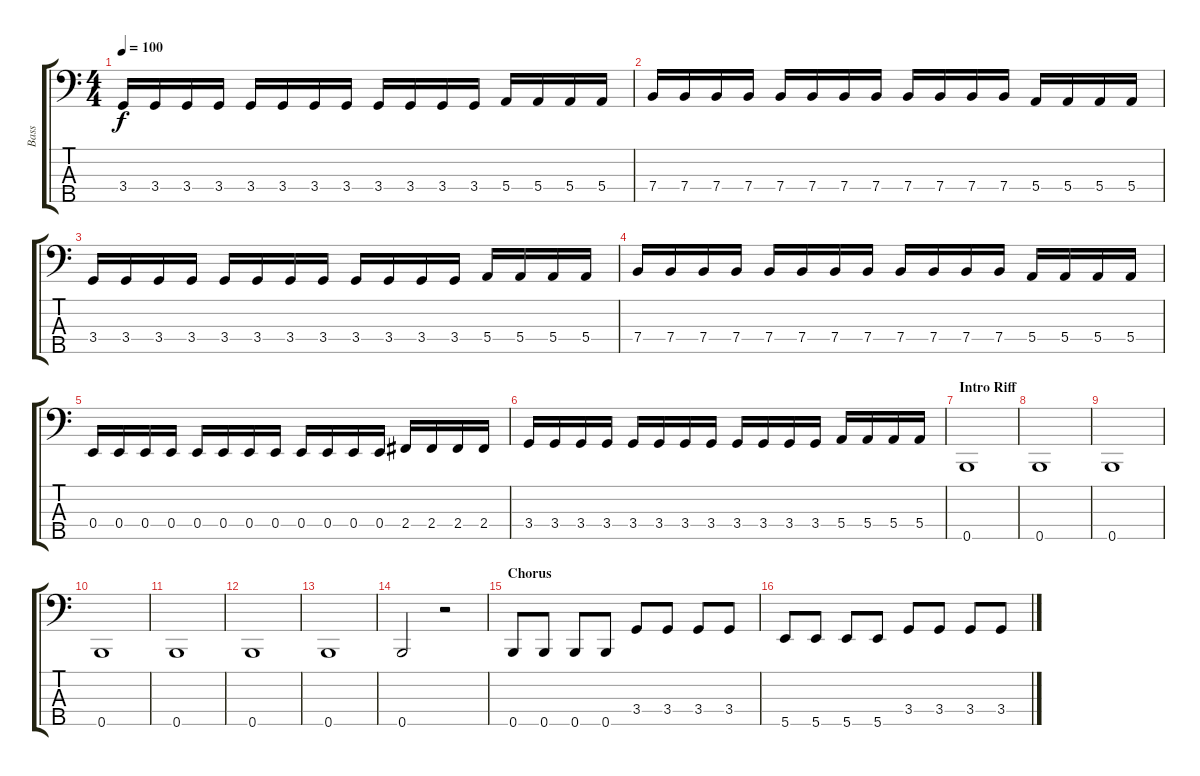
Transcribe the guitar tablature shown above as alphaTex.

\track ("Bass" "Bass") {instrument electricbasspick}
\staff {score tabs}
\tuning (G2 D2 A1 E1 B0) {hide}
\ts (4 4)
\tempo 100
\clef f4
\ks c
3.4.16{dy f} 3.4.16 3.4.16 3.4.16 3.4.16 3.4.16 3.4.16 3.4.16 3.4.16 3.4.16 3.4.16 3.4.16 5.4.16 5.4.16 5.4.16 5.4.16 |
7.4.16 7.4.16 7.4.16 7.4.16 7.4.16 7.4.16 7.4.16 7.4.16 7.4.16 7.4.16 7.4.16 7.4.16 5.4.16 5.4.16 5.4.16 5.4.16 |
3.4.16 3.4.16 3.4.16 3.4.16 3.4.16 3.4.16 3.4.16 3.4.16 3.4.16 3.4.16 3.4.16 3.4.16 5.4.16 5.4.16 5.4.16 5.4.16 |
7.4.16 7.4.16 7.4.16 7.4.16 7.4.16 7.4.16 7.4.16 7.4.16 7.4.16 7.4.16 7.4.16 7.4.16 5.4.16 5.4.16 5.4.16 5.4.16 |
0.4.16 0.4.16 0.4.16 0.4.16 0.4.16 0.4.16 0.4.16 0.4.16 0.4.16 0.4.16 0.4.16 0.4.16 2.4.16 2.4.16 2.4.16 2.4.16 |
3.4.16 3.4.16 3.4.16 3.4.16 3.4.16 3.4.16 3.4.16 3.4.16 3.4.16 3.4.16 3.4.16 3.4.16 5.4.16 5.4.16 5.4.16 5.4.16 |
\section ("" "Intro Riff")
0.5.1 |
0.5.1 |
0.5.1 |
0.5.1 |
0.5.1 |
0.5.1 |
0.5.1 |
0.5.2 r.2 |
\section ("" "Chorus")
0.5.8 0.5.8 0.5.8 0.5.8 3.4.8 3.4.8 3.4.8 3.4.8 |
5.5.8 5.5.8 5.5.8 5.5.8 3.4.8 3.4.8 3.4.8 3.4.8
